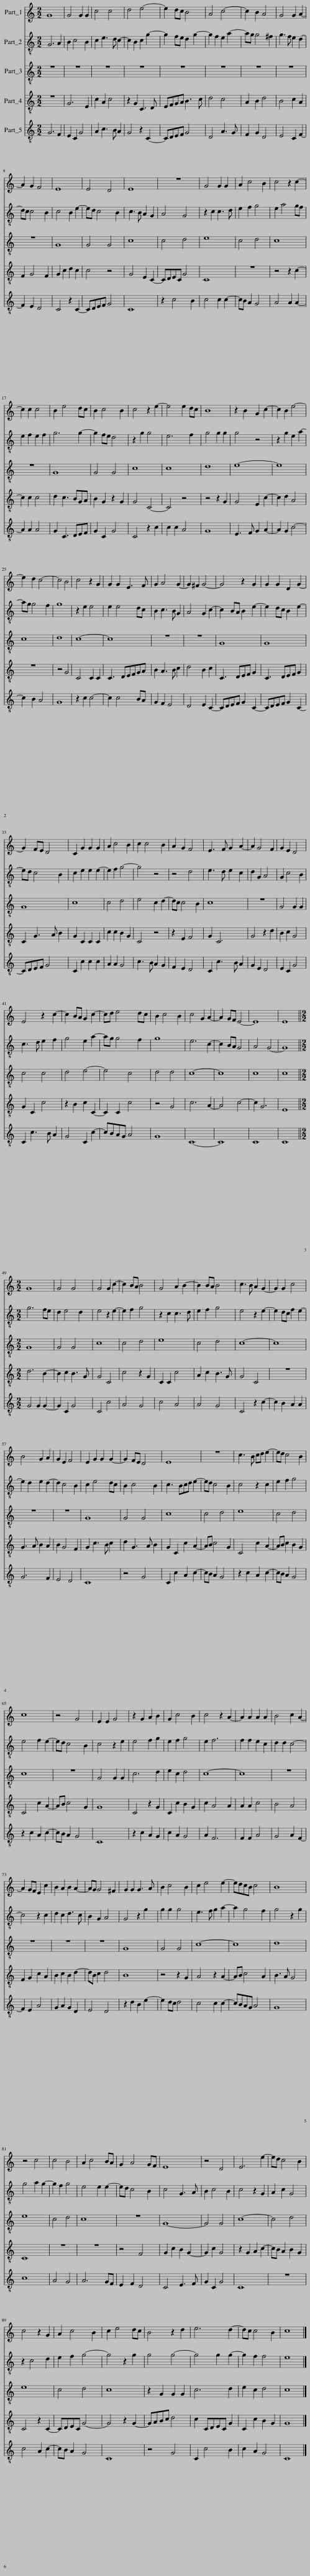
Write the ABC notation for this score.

X:1
%%score 1 2 3 4 5
L:1/8
M:2/2
I:linebreak $
K:C
V:1 treble
V:2 treble-8
V:3 treble-8
V:4 treble-8
V:5 treble-8
V:1
 G8 | G4 G2 G2 | c4 c4 | d4 e4- | e2 dc B4 | %5
 A4 c4- | c2 B2 A4 | G4 G2 A2- |$ A2 G2 F4 | E8 | %10
 E4 D4 | E8 | z8 | G4 G2 G2 | A2 c4 B2 | %15
 c4 z2 c2- |$ c2 c2 c4 | B2 e4 dc | B2 c4 B2 | c4 z2 e2- | %20
 e4 e2 dc | B8 | z2 B2 G2 c2- | c2 B2 e4- |$ e2 d2 c4- | %25
 c4 B4 | c4 z2 G2 | G2 G2 E3 F | G2 A4 G2- | G2 ^F2 G4- | %30
 G4 z2 G2 | G2 G2 D2 G2- |$ G2 FE D4 | C2 G2 G2 G2 | A2 c4 B2 | %35
 c2 c4 B2 | A2 G2 F4 | E3 F G2 A2- | A2 G4 F2 | G2 E2 D4 |$ %40
 E4 z2 c2- | c2 BA G2 c2- | cd e4 dc | B2 c4 B2 | c4 G2 A2- | %45
 A2 GF E4- | E8 | E8 ||$[M:2/2] G8 | G4 G4 | %50
 G4 G2 c2- | c2 BA B4 | G4 A2 B2- | B2 BA B4 | c3 B A2 G2- | %55
 G2 G2 c4 |$ B4 G2 A2 | G2 E2 F4 | E2 G2 G2 G2- | G2 FE D4 | %60
 E8 | z8 | c3 B cd e2- | ed c4 B2 |$ c8 | %65
 z4 G4 | E2 E2 G4 | z2 G2 A2 B2 | G2 c4 B2 | c4 z2 A2- | %70
 A2 A2 A2 A2 | B4 c2 A2- |$ A2 GF E2 c2 | B2 A2 B2 A2- | AG G4 ^F2 | %75
 G2 G2 G3 A | B2 c4 B2 | c2 e4 e2- | edcB c4 | B8 |$ %80
 z4 c4 | c4 B4 | A2 c4 BA | G2 A4 GF | E8 | %85
 z4 D4 | E6 e2- | ed c4 B2 |$ c4 z2 G2 | A2 c4 B2 | %90
 c2 e4 dc | B4 z2 d2 | e6 d2- | dc c4 B2 | c8 |] %95
V:2
 G6 A2 | B2 c4 B2 | c2 e3 d c2- | c2 B2 c2 g2- | g2 fe d2 g2- | %5
 g2 f2 e2 a2- | ag g4 ^f2 | g3 f e2 d2- |$ dc c4 B2 | c4 B2 e2- | %10
 ed c4 B2 | c3 B A2 G2 | A4 G4 | z2 c2 c3 d | e2 f2 g4 | %15
 e2 a4 gf |$ e2 f2 e2 f2 | g6 g2- | g2 fe d4 | z2 g2 g4 | %20
 e6 f2 | g4 g2 g2 | g4 z4 | z2 g2 e2 a2- |$ ag g4 f2 | %25
 g8 | z2 e2 e4 | e2 e4 dc | B2 c3 B G2 | A4 G2 c2- | %30
 c2 BA B2 e2- | e2 dc B2 e2- |$ ed c4 B2 | c2 e2 e2 e2- | e2 f2 g4- | %35
 g4 z4 | z4 d4 | e3 d e2 c2 | d2 G2 A4 | G2 c4 B2 |$ %40
 c3 d e2 f2 | g4 e2 a2- | ag g4 f2 | g8 | e6 c2- | %45
 c2 BA G4 | A4 G4- | G8 ||$[M:2/2] g6 fe | d2 e4 d2 | %50
 e4 z2 e2- | e2 f2 g4 | z2 c2 c3 d | e2 f2 g4 | e4 z2 e2- | %55
 e2 dc f2 e2- |$ e2 d2 e2 d2- | d2 c4 B2 | c2 e4 dc | B2 c4 B2 | %60
 c3 Bcd e2- | ed c4 B2 | c4 z2 c2 | e2 f2 g4 |$ e4 f2 e2- | %65
 ed c4 B2 | c4 z2 e2 | e4 f2 g2 | e2 f2 g4 | e2 f6 | %70
 f2 f2 e2 c2 | d2 d2 c4- |$ c4 z2 c2 | d2 c2 d3 c | B2 G2 A4 | %75
 G4 z2 g2 | g2 g2 g4 | e3 f g2 a2- | a2 g4 f2 | g4 z2 g2 |$ %80
 g4 a2 g2- | g2 f2 g4 | e4 e2 e2- | ed c4 B2 | c4 G3 A | %85
 B2 c4 B2 | c4 z2 G2 | A2 c2 G4 |$ z2 c4 d2 | e2 f2 g4- | %90
 g4 z2 g2 | g4 g4- | g4 g2 g2- | g2 f2 f4 | e8 |] %95
V:3
 z8 | z8 | z8 | z8 | z8 | %5
 z8 | z8 | z8 |$ z8 | G8 | %10
 G4 G4 | c8 | c4 d4 | e8 | c4 d4 | %15
 c8 |$ z8 | G8 | G4 G4 | c8 | %20
 c8 | d8 | e8- | e8 |$ c8 | %25
 d8 | c8- | c8 | z8 | z8 | %30
 G8 | G8 |$ G8 | c8 | c4 d4 | %35
 e4 c2 d2- | dc c4 B2 | c8 | z8 | G4 G2 G2 |$ %40
 c4 c4 | d4 e4- | e4 c4 | d4 d4 | c8- | %45
 c8 | c8 | c8 ||$[M:2/2] G8 | G4 G4 | %50
 c8 | c4 d4 | e8 | c4 d4 | c8- | %55
 c8 |$ z8 | z8 | G8 | G4 G4 | %60
 c8 | c4 d4 | e8 | c4 d4 |$ c8 | %65
 z8 | G4 G2 G2 | c6 d2 | e2 c2 d4 | c8- | %70
 c8 | z8 |$ z8 | z8 | z8 | %75
 G8 | G4 G4 | c8- | c8 | d8 |$ %80
 e8 | c4 d4 | c8 | z8 | G8- | %85
 G4 G4 | c8- | c4 d4 |$ e8 | c4 d4 | %90
 c8 | z2 G2 G2 G2 | c6 d2 | e2 c2 d4 | c8 |] %95
V:4
 z8 | G6 E2 | c2 A2 c4 | z2 G2 C3 D | EFGA B3 c | %5
 d4 c4 | A2 B2 d4 | B4 c2 A2 |$ F2 G4 F2 | G2 c2 d2 c2 | %10
 c4 z4 | G4 E2 C2- | CDEC G4 | C8 | z8 | %15
 z4 z2 c2- |$ c2 c2 c4 | d2 c3 BGA | B2 G2 z2 G2 | G4 C4- | %20
 C4 z4 | z4 z2 G2 | G4 E2 c2- | c2 d2 A4 |$ z8 | %25
 z4 G4 | C4 C2 C2 | C3 DEFGA | B2 A3 B c2 | d4 B2 c2 | %30
 C3 DEF G2 | C3 DEF G2 |$ C2 G3 A B2 | G2 C2 C2 C2 | c2 c2 B2 G2 | %35
 C4 z4 | z2 E2 F4 | G2 C6 | G4 z2 d2 | B2 c2 G4 |$ %40
 G2 C2 c4 | z2 B2 c2 C2- | C2 C2 c4 | z4 G4 | c6 A2- | %45
 A4 c4- | c2 G6 | E8 ||$[M:2/2] d6 B2- | B2 c2 B3 G | %50
 G4 C4 | c4 z2 G2 | C2 C2 c4 | A2 c2 B3 G | G4 C4 | %55
 z8 |$ G3 A B2 A2 | B2 G4 F2 | G2 c3 B c2 | d2 G3 A B2 | %60
 G2 C2 c2 A2- | AB c4 G2 | C4 c2 A2- | AB c2 B2 G2 |$ C4 c2 A2- | %65
 AB c4 G2 | G8 | C4 z2 G2 | C2 c2 B2 G2 | c2 A4 A2 | %70
 A2 A2 c4 | B4 A4 |$ F2 G2 c2 A2 | B2 c2 B2 d2- | dB c2 d4 | %75
 B8 | z4 z2 G2 | A4 z2 A2- | AB c4 A2 | B3 A G4 |$ %80
 C8 | z8 | z8 | z4 F4 | G2 c2 B2 G2- | %85
 G2 c2 G4 | z2 G2 A2 c2- | cB A2 B2 G2 |$ C4 z2 C2- | CDEC G4- | %90
 G4 z2 G2- | GABc d4 | c2 CDEC G2 | C2 c2 B2 G2 | G8 |] %95
V:5
 G6 F2 | E2 C2 G4 | A2 c3 B A2 | G4 z2 C2- | CDEF G4 | %5
 D4 A3 G | F2 G2 D4 | E4 C2 F2- |$ F2 E2 D4 | C4 z2 C2- | %10
 CDEF G4 | C8 | z2 c4 B2 | c4 c2 c2- | cB A2 G4 | %15
 A4 A2 A2- |$ A2 A2 A4 | G2 C3 DEF | G2 C2 G4 | C4 z2 c2 | %20
 c2 c2 A4 | G8 | E3 F G2 A2- | A2 G2 c4- |$ c2 B2 A4 | %25
 G8 | z2 c2 c4- | c2 c4 BA | G2 F2 E4 | D4 E2 C2- | %30
 CDEF G2 C2- | CDEF G2 C2- |$ CDEF G4 | C2 c2 c2 c2 | A2 A2 G4 | %35
 c3 B A2 G2 | F2 E2 D4 | C2 c3 B A2 | G2 E2 D4 | E2 C2 G4 |$ %40
 C2 c3 B A2 | G4 C2 c2- | cBAG A4 | G8 | C8- | %45
 C8 | C8 | C8 ||$[M:2/2] G4 G2 G2- | G2 C2 G4 | %50
 C4 c4 | A4 G4 | c4 A4 | A4 G4 | C4 z2 c2- | %55
 c2 B2 A2 A2 |$ G6 F2 | E4 D4 | C8 | z4 G4 | %60
 C2 c2 A2 c2- | cB A2 G4 | z2 c2 A2 c2- | cB A2 G4 |$ z2 c2 A2 c2- | %65
 cB A2 G4 | C8 | z2 c2 A2 G2 | c2 A2 G4 | A2 F6 | %70
 F2 F2 A4 | G4 A2 F2- |$ F2 E2 A4 | G2 A2 G2 D2 | E4 D4 | %75
 z2 d2 B2 e2- | e2 dc d4 | c4 c2 c2- | cBAG A4 | G8 |$ %80
 c8 | A4 G4 | A6 GF | E2 F2 D4 | C4 E3 F | %85
 G2 C2 G4 | C8 | z8 |$ c4 A2 c2- | cB A2 G4 | %90
 C8 | z4 G4 | C2 c4 B2 | c2 A2 G4 | C8 |] %95
